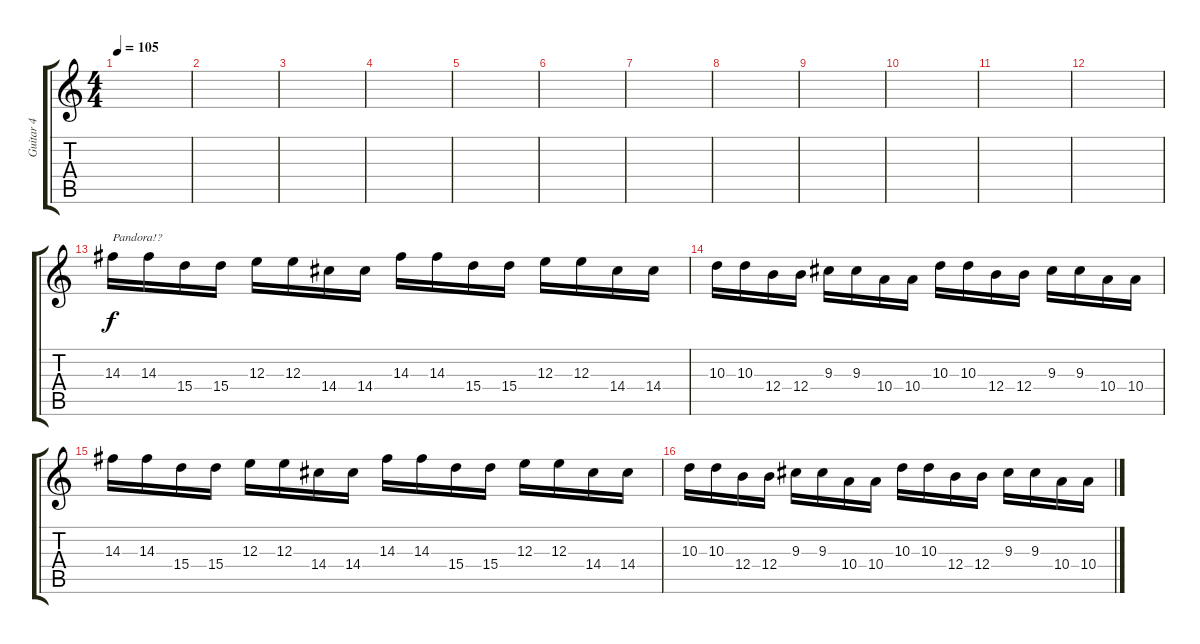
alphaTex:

\track ("Guitar 4" "Guitar 4") {instrument electricguitarclean}
\staff {score tabs}
\tuning (Db4 Ab3 E3 B2 Gb2 B1) {hide}
\ts (4 4)
\tempo 105
\clef g2
\ks c
|
|
|
|
|
|
|
|
|
|
|
|
14.3.16{txt "Pandora!?"} 14.3.16 15.4.16 15.4.16 12.3.16 12.3.16 14.4.16 14.4.16 14.3.16 14.3.16 15.4.16 15.4.16 12.3.16 12.3.16 14.4.16 14.4.16 |
10.3.16 10.3.16 12.4.16 12.4.16 9.3.16 9.3.16 10.4.16 10.4.16 10.3.16 10.3.16 12.4.16 12.4.16 9.3.16 9.3.16 10.4.16 10.4.16 |
14.3.16 14.3.16 15.4.16 15.4.16 12.3.16 12.3.16 14.4.16 14.4.16 14.3.16 14.3.16 15.4.16 15.4.16 12.3.16 12.3.16 14.4.16 14.4.16 |
10.3.16 10.3.16 12.4.16 12.4.16 9.3.16 9.3.16 10.4.16 10.4.16 10.3.16 10.3.16 12.4.16 12.4.16 9.3.16 9.3.16 10.4.16 10.4.16
